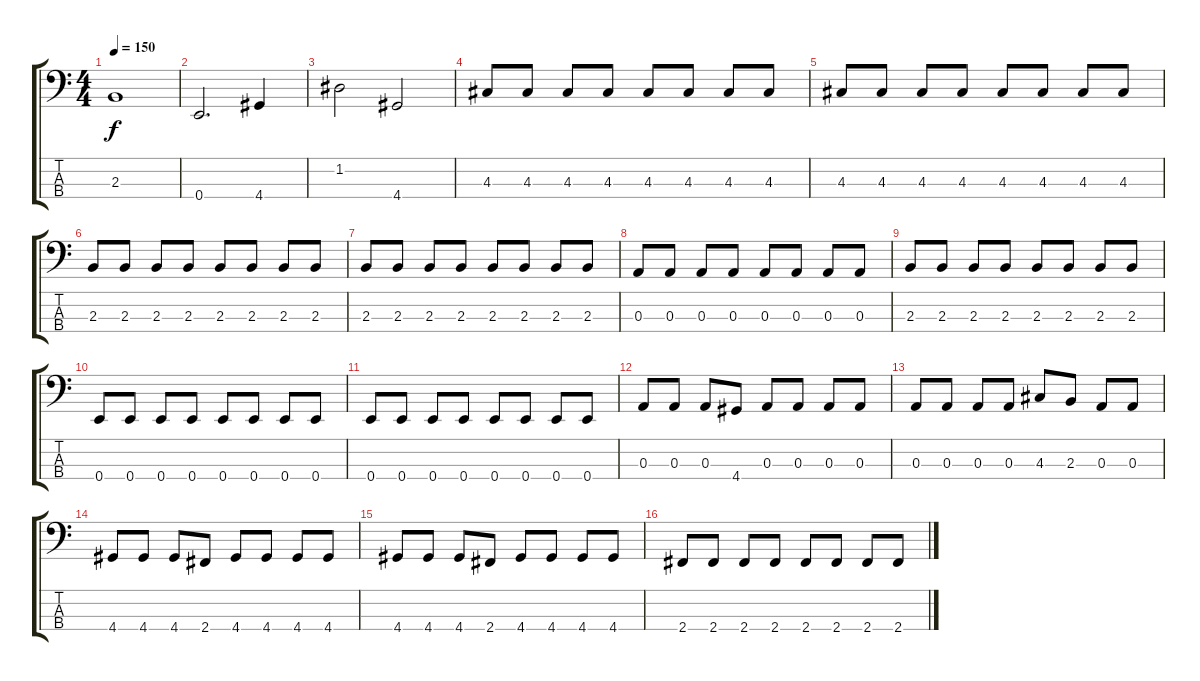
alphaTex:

\track "" {instrument electricbassfinger}
\staff {score tabs}
\tuning (G2 D2 A1 E1) {hide}
\ts (4 4)
\tempo 150
\clef f4
\ks c
2.3.1{dy f} |
0.4.2{d} 4.4.4 |
1.2.2 4.4.2 |
4.3.8 4.3.8 4.3.8 4.3.8 4.3.8 4.3.8 4.3.8 4.3.8 |
4.3.8 4.3.8 4.3.8 4.3.8 4.3.8 4.3.8 4.3.8 4.3.8 |
2.3.8 2.3.8 2.3.8 2.3.8 2.3.8 2.3.8 2.3.8 2.3.8 |
2.3.8 2.3.8 2.3.8 2.3.8 2.3.8 2.3.8 2.3.8 2.3.8 |
0.3.8 0.3.8 0.3.8 0.3.8 0.3.8 0.3.8 0.3.8 0.3.8 |
2.3.8 2.3.8 2.3.8 2.3.8 2.3.8 2.3.8 2.3.8 2.3.8 |
0.4.8 0.4.8 0.4.8 0.4.8 0.4.8 0.4.8 0.4.8 0.4.8 |
0.4.8 0.4.8 0.4.8 0.4.8 0.4.8 0.4.8 0.4.8 0.4.8 |
0.3.8 0.3.8 0.3.8 4.4.8 0.3.8 0.3.8 0.3.8 0.3.8 |
0.3.8 0.3.8 0.3.8 0.3.8 4.3.8 2.3.8 0.3.8 0.3.8 |
4.4.8 4.4.8 4.4.8 2.4.8 4.4.8 4.4.8 4.4.8 4.4.8 |
4.4.8 4.4.8 4.4.8 2.4.8 4.4.8 4.4.8 4.4.8 4.4.8 |
2.4.8 2.4.8 2.4.8 2.4.8 2.4.8 2.4.8 2.4.8 2.4.8
